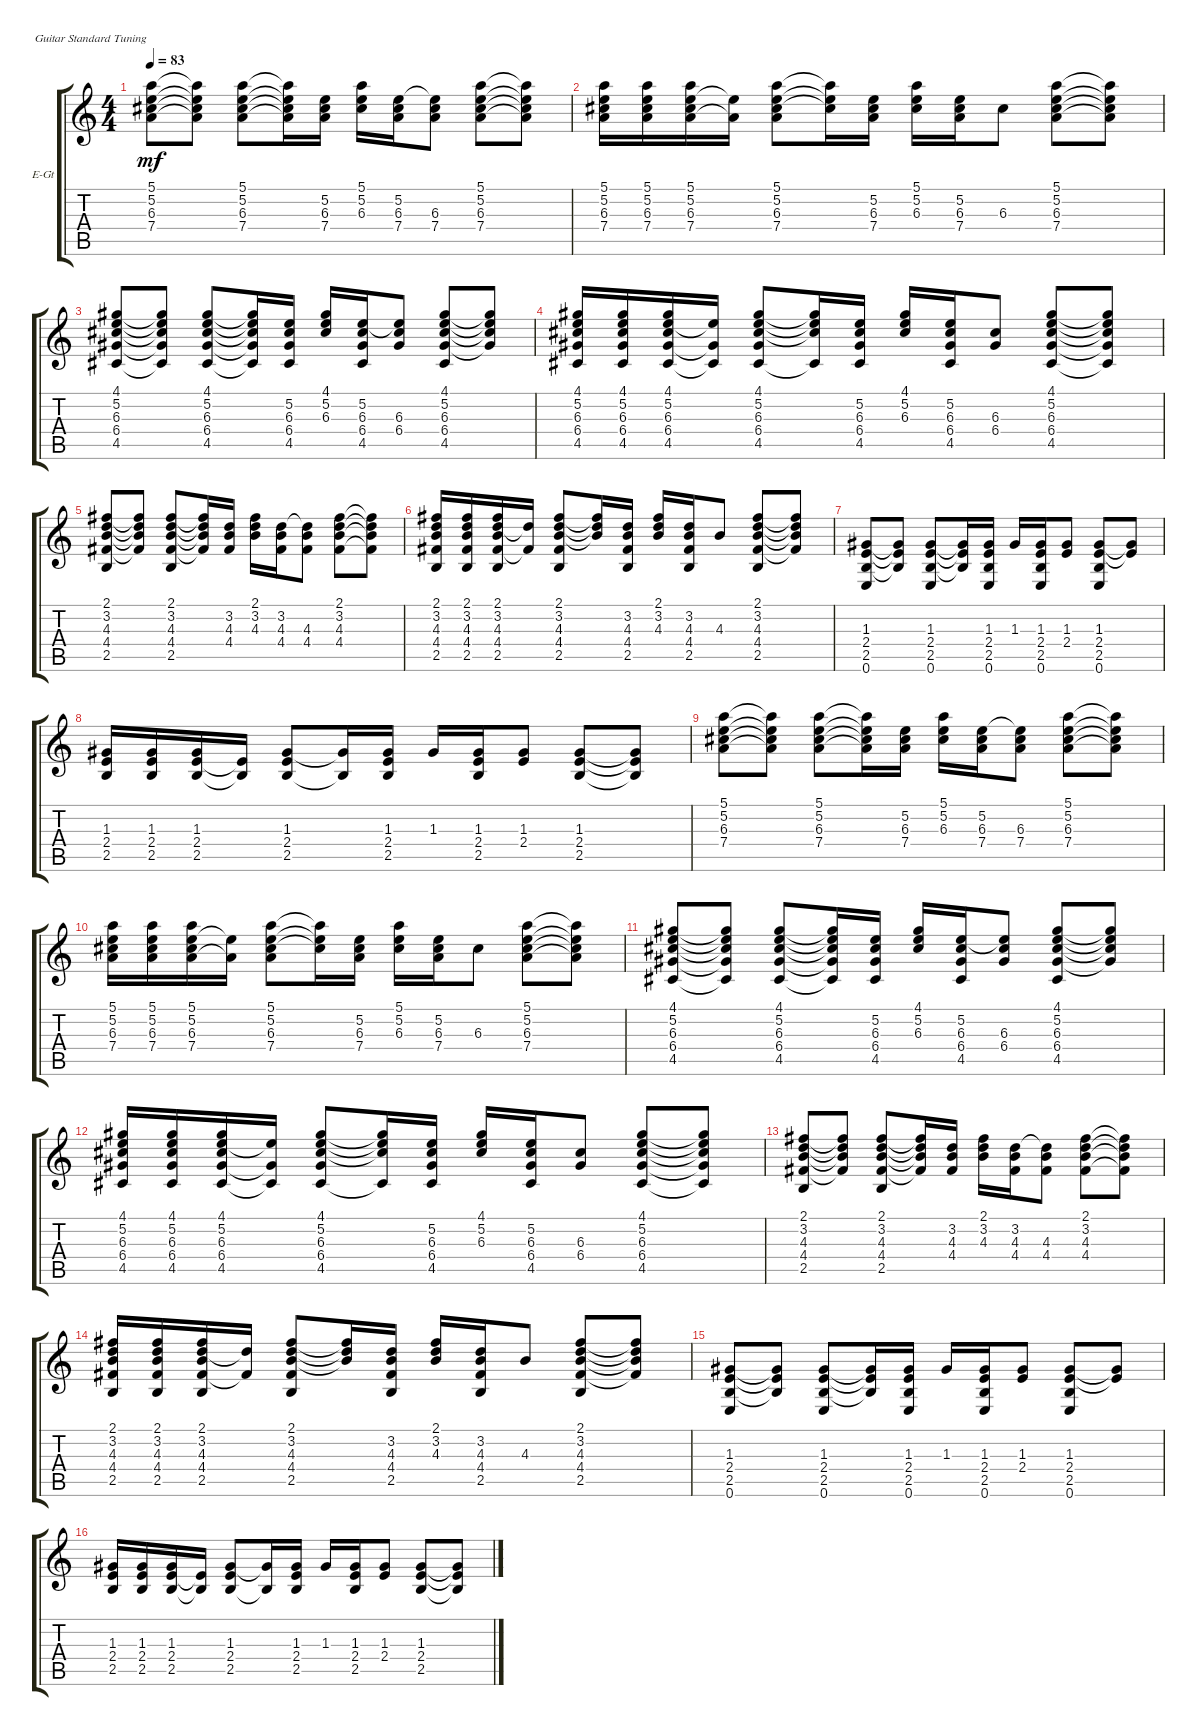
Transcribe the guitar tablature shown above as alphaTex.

\defaultSystemsLayout 4
\bracketExtendMode groupsimilarinstruments
\firstSystemTrackNameOrientation horizontal
\otherSystemsTrackNameOrientation horizontal
\track ("Uki" "E-Gt") {instrument electricguitarclean}
\staff {score tabs}
\tuning (E4 B3 G3 D3 A2 E2)
\ts (4 4)
\tempo 83
\clef g2
\ks c
(5.2 5.1 6.3 7.4).8{dy mf} (5.1{t} 5.2{t} 6.3{t} 7.4{t}).8 (5.1 5.2 6.3 7.4).8 (5.1{t} 5.2{t} 6.3{t} 7.4{t}).16 (6.3 7.4 5.2).16 (5.1 5.2 6.3).16 (6.3 7.4 5.2).16 (5.2{t} 6.3 7.4).8 (5.1 5.2 6.3 7.4).8 (5.1{t} 5.2{t} 6.3{t} 7.4{t}).8 |
(5.2 6.3 7.4 5.1).16 (5.1 5.2 6.3 7.4).16 (5.2 6.3 7.4 5.1).16 (5.2{t} 7.4{t}).16 (5.1 5.2 6.3 7.4).8 (5.1{t} 5.2{t} 6.3{t}).16 (5.2 6.3 7.4).16 (6.3 5.2 5.1).16 (5.2 6.3 7.4).16 6.3.8 (5.1 5.2 6.3 7.4).8 (5.2{t} 5.1{t} 6.3{t} 7.4{t}).8 |
(5.2 4.1 6.3 6.4 4.5).8 (4.1{t} 5.2{t} 6.3{t} 6.4{t} 4.5{t}).8 (4.1 5.2 6.3 6.4 4.5).8 (4.1{t} 5.2{t} 6.3{t} 6.4{t} 4.5{t}).16 (6.3 6.4 5.2 4.5).16 (4.1 5.2 6.3).16 (6.3 6.4 5.2 4.5).16 (5.2{t} 6.3 6.4).8 (4.1 5.2 6.3 6.4 4.5).8 (4.1{t} 5.2{t} 6.3{t} 6.4{t}).8 |
(5.2 6.3 6.4 4.1 4.5).16 (4.1 5.2 6.3 6.4 4.5).16 (5.2 6.3 6.4 4.1 4.5).16 (5.2{t} 6.4{t} 4.5{t}).16 (4.1 5.2 6.3 6.4 4.5).8 (4.1{t} 5.2{t} 6.3{t} 4.5{t}).16 (5.2 6.3 6.4 4.5).16 (6.3 5.2 4.1).16 (5.2 6.3 6.4 4.5).16 (6.3 6.4).8 (4.1 5.2 6.3 6.4 4.5).8 (5.2{t} 4.1{t} 6.3{t} 6.4{t} 4.5{t}).8 |
(3.2 2.1 4.3 4.4 2.5).8 (2.1{t} 3.2{t} 4.3{t} 4.4{t}).8 (2.1 3.2 4.3 4.4 2.5).8 (2.1{t} 3.2{t} 4.3{t} 4.4{t}).16 (4.3 4.4 3.2).16 (2.1 3.2 4.3).16 (4.3 4.4 3.2).16 (3.2{t} 4.3 4.4).8 (2.1 3.2 4.3 4.4).8 (2.1{t} 3.2{t} 4.3{t} 4.4{t}).8 |
(3.2 4.3 4.4 2.1 2.5).16 (2.1 3.2 4.3 4.4 2.5).16 (3.2 4.3 4.4 2.1 2.5).16 (3.2{t} 4.4{t}).16 (2.1 3.2 4.3 4.4 2.5).8 (2.1{t} 3.2{t} 4.3{t}).16 (3.2 4.3 4.4 2.5).16 (4.3 3.2 2.1).16 (3.2 4.3 4.4 2.5).16 4.3.8 (2.1 3.2 4.3 4.4 2.5).8 (3.2{t} 2.1{t} 4.3{t} 4.4{t}).8 |
(1.3 2.4 2.5 0.6).8 (1.3{t} 2.4{t} 2.5{t}).8 (1.3 2.4 2.5 0.6).8 (1.3{t} 2.4{t} 2.5{t}).16 (1.3 2.4 2.5 0.6).16 1.3.16 (1.3 2.4 2.5 0.6).16 (1.3 2.4).8 (1.3 2.4 2.5 0.6).8 (1.3{t} 2.4{t}).8 |
(1.3 2.4 2.5).16 (1.3 2.4 2.5).16 (1.3 2.4 2.5).16 (2.4{t} 2.5{t}).16 (1.3 2.4 2.5).8 (1.3{t} 2.5{t}).16 (1.3 2.4 2.5).16 1.3.16 (1.3 2.4 2.5).16 (1.3 2.4).8 (1.3 2.4 2.5).8 (1.3{t} 2.4{t} 2.5{t}).8 |
(5.2 5.1 6.3 7.4).8 (5.1{t} 5.2{t} 6.3{t} 7.4{t}).8 (5.1 5.2 6.3 7.4).8 (5.1{t} 5.2{t} 6.3{t} 7.4{t}).16 (6.3 7.4 5.2).16 (5.1 5.2 6.3).16 (6.3 7.4 5.2).16 (5.2{t} 6.3 7.4).8 (5.1 5.2 6.3 7.4).8 (5.1{t} 5.2{t} 6.3{t} 7.4{t}).8 |
(5.2 6.3 7.4 5.1).16 (5.1 5.2 6.3 7.4).16 (5.2 6.3 7.4 5.1).16 (5.2{t} 7.4{t}).16 (5.1 5.2 6.3 7.4).8 (5.1{t} 5.2{t} 6.3{t}).16 (5.2 6.3 7.4).16 (6.3 5.2 5.1).16 (5.2 6.3 7.4).16 6.3.8 (5.1 5.2 6.3 7.4).8 (5.2{t} 5.1{t} 6.3{t} 7.4{t}).8 |
(5.2 4.1 6.3 6.4 4.5).8 (4.1{t} 5.2{t} 6.3{t} 6.4{t} 4.5{t}).8 (4.1 5.2 6.3 6.4 4.5).8 (4.1{t} 5.2{t} 6.3{t} 6.4{t} 4.5{t}).16 (6.3 6.4 5.2 4.5).16 (4.1 5.2 6.3).16 (6.3 6.4 5.2 4.5).16 (5.2{t} 6.3 6.4).8 (4.1 5.2 6.3 6.4 4.5).8 (4.1{t} 5.2{t} 6.3{t} 6.4{t}).8 |
(5.2 6.3 6.4 4.1 4.5).16 (4.1 5.2 6.3 6.4 4.5).16 (5.2 6.3 6.4 4.1 4.5).16 (5.2{t} 6.4{t} 4.5{t}).16 (4.1 5.2 6.3 6.4 4.5).8 (4.1{t} 5.2{t} 6.3{t} 4.5{t}).16 (5.2 6.3 6.4 4.5).16 (6.3 5.2 4.1).16 (5.2 6.3 6.4 4.5).16 (6.3 6.4).8 (4.1 5.2 6.3 6.4 4.5).8 (5.2{t} 4.1{t} 6.3{t} 6.4{t} 4.5{t}).8 |
(3.2 2.1 4.3 4.4 2.5).8 (2.1{t} 3.2{t} 4.3{t} 4.4{t}).8 (2.1 3.2 4.3 4.4 2.5).8 (2.1{t} 3.2{t} 4.3{t} 4.4{t}).16 (4.3 4.4 3.2).16 (2.1 3.2 4.3).16 (4.3 4.4 3.2).16 (3.2{t} 4.3 4.4).8 (2.1 3.2 4.3 4.4).8 (2.1{t} 3.2{t} 4.3{t} 4.4{t}).8 |
(3.2 4.3 4.4 2.1 2.5).16 (2.1 3.2 4.3 4.4 2.5).16 (3.2 4.3 4.4 2.1 2.5).16 (3.2{t} 4.4{t}).16 (2.1 3.2 4.3 4.4 2.5).8 (2.1{t} 3.2{t} 4.3{t}).16 (3.2 4.3 4.4 2.5).16 (4.3 3.2 2.1).16 (3.2 4.3 4.4 2.5).16 4.3.8 (2.1 3.2 4.3 4.4 2.5).8 (3.2{t} 2.1{t} 4.3{t} 4.4{t}).8 |
(1.3 2.4 2.5 0.6).8 (1.3{t} 2.4{t} 2.5{t}).8 (1.3 2.4 2.5 0.6).8 (1.3{t} 2.4{t} 2.5{t}).16 (1.3 2.4 2.5 0.6).16 1.3.16 (1.3 2.4 2.5 0.6).16 (1.3 2.4).8 (1.3 2.4 2.5 0.6).8 (1.3{t} 2.4{t}).8 |
(1.3 2.4 2.5).16 (1.3 2.4 2.5).16 (1.3 2.4 2.5).16 (2.4{t} 2.5{t}).16 (1.3 2.4 2.5).8 (1.3{t} 2.5{t}).16 (1.3 2.4 2.5).16 1.3.16 (1.3 2.4 2.5).16 (1.3 2.4).8 (1.3 2.4 2.5).8 (1.3{t} 2.4{t} 2.5{t}).8
